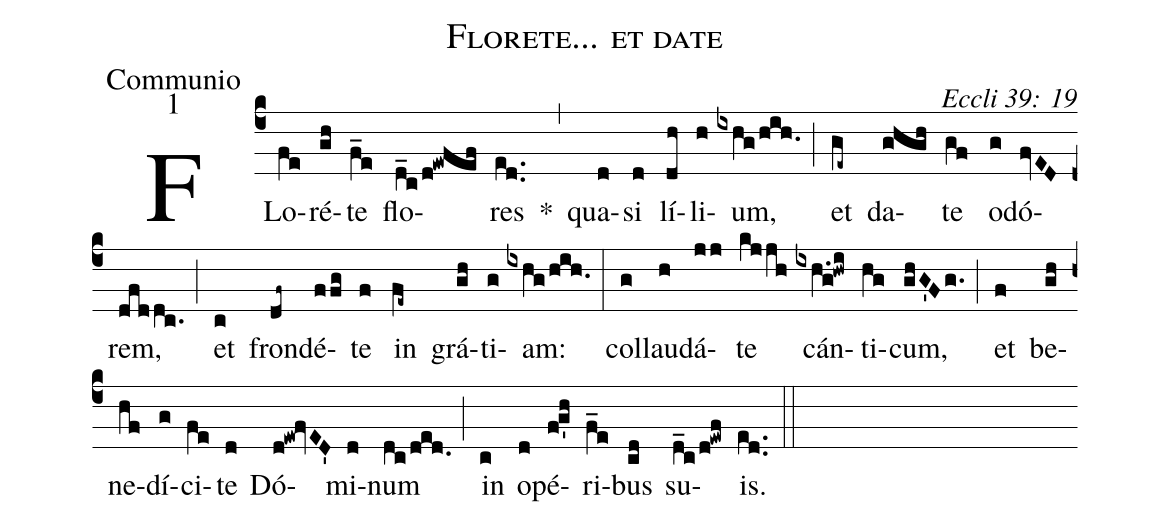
name: Florete... et date;
office-part: Communio;
mode: 1;
commentary: Eccli 39: 19;
%%
(c4) FLo(fe)ré(gh)te(f_e) flo(d_c/d!ewfef)res(ed..) *(,) qua(d)si(d) lí(dh)li(h)um,(ixhg/hih.) (;) et(ge~) da(ghgh)te(gf) o(g)dó(fvED)rem,(dfddc.) (;) et(c) fron(df~)dé(ffg)te(f) in(fe~) grá(gh)ti(g)am:(ixhg/hih.) (:)
col(g)lau(h)dá(jj)te(kjjh) cán(ixh.g!hwi)ti(hg)cum,(ghG'Fg.) (;) et(f) be(gh)ne(hf)dí(g)ci(fe)te(d) Dó(d!ew!fvED')mi(d)num(dc/ded.) (;) in(c) o(d)pé(f!g'h)ri(f_e)bus(cd) su(d_c/d!ewf)is.(ed..) (::)
